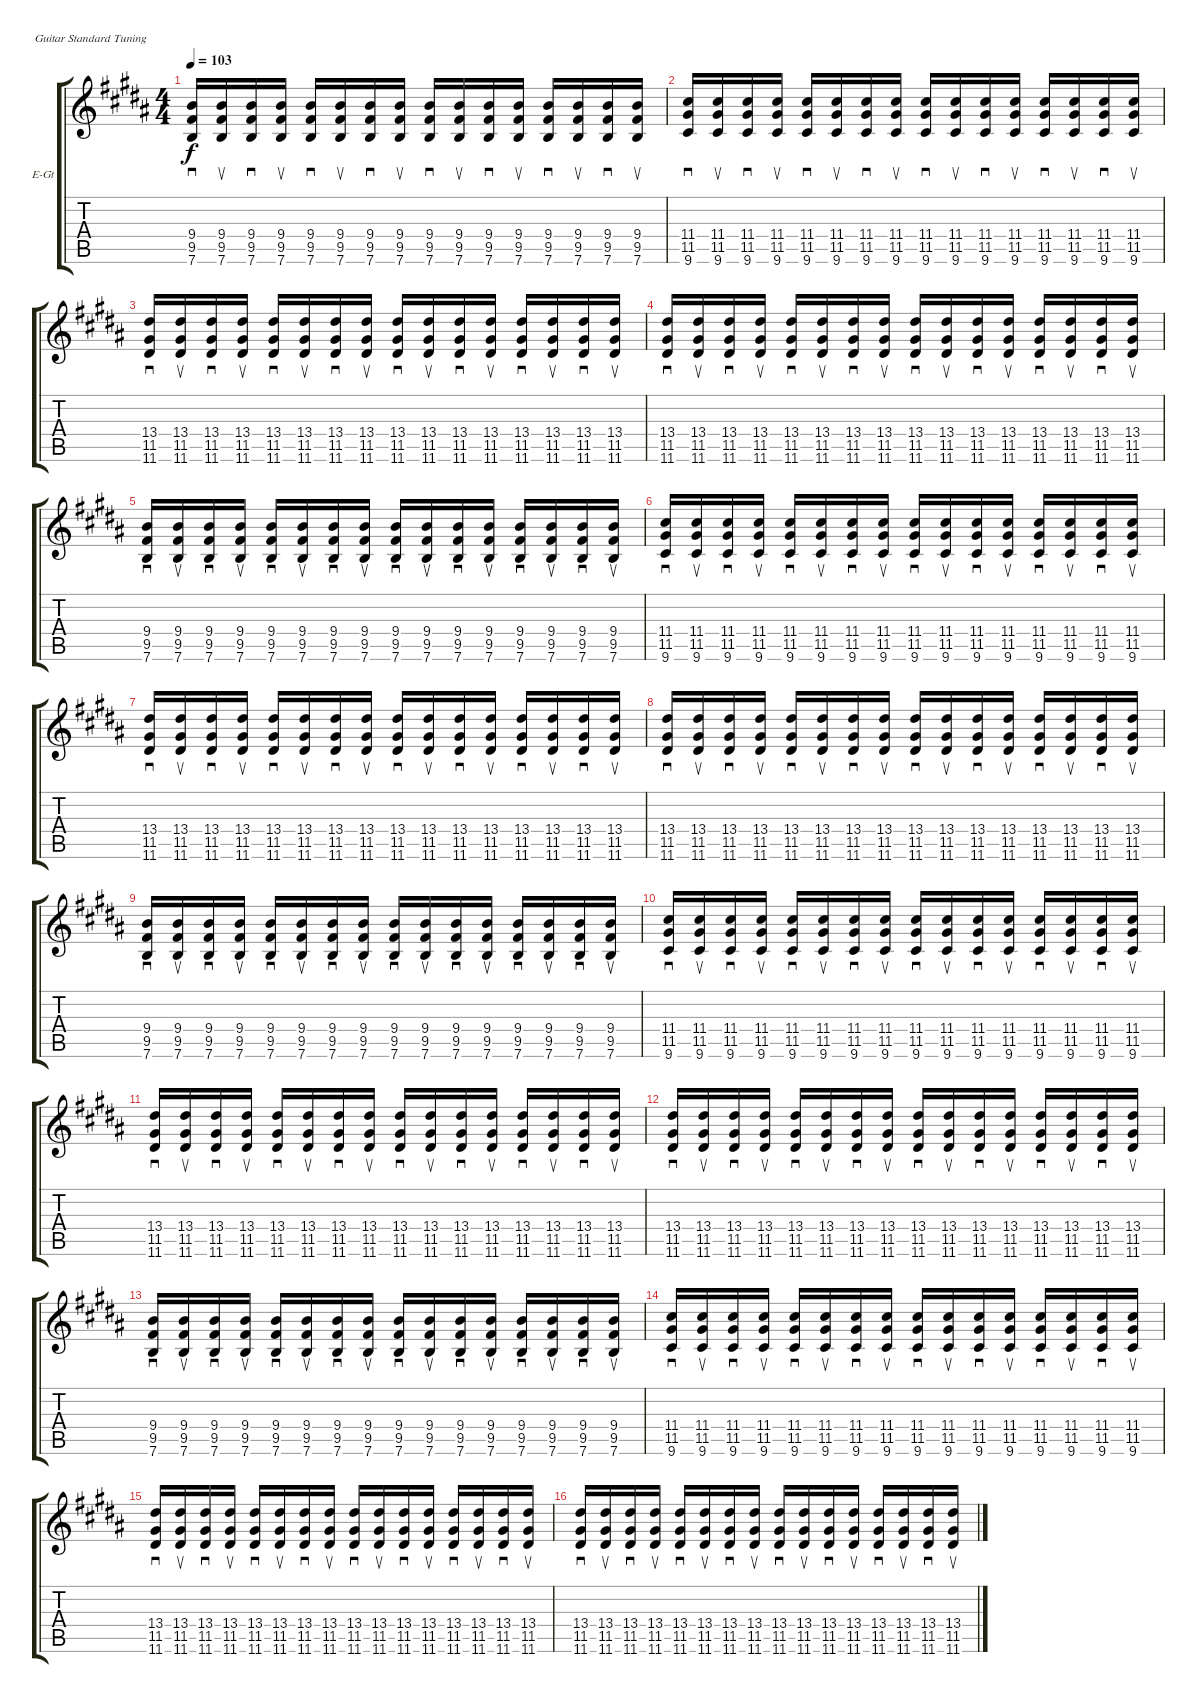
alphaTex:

\defaultSystemsLayout 4
\bracketExtendMode groupsimilarinstruments
\firstSystemTrackNameOrientation horizontal
\otherSystemsTrackNameOrientation horizontal
\track ("Distortion 1" "E-Gt") {instrument distortionguitar}
\staff {score tabs}
\tuning (E4 B3 G3 D3 A2 E2)
\ts (4 4)
\tempo 103
\clef g2
\scale
0.333333
\ks b
(7.6 9.5 9.4).16{sd dy f} (7.6 9.5 9.4).16{su} (7.6 9.5 9.4).16{sd} (7.6 9.5 9.4).16{su} (7.6 9.5 9.4).16{sd} (7.6 9.5 9.4).16{su} (7.6 9.5 9.4).16{sd} (7.6 9.5 9.4).16{su} (7.6 9.5 9.4).16{sd} (7.6 9.5 9.4).16{su} (7.6 9.5 9.4).16{sd} (7.6 9.5 9.4).16{su} (7.6 9.5 9.4).16{sd} (7.6 9.5 9.4).16{su} (7.6 9.5 9.4).16{sd} (7.6 9.5 9.4).16{su} |
\scale
0.333333 (9.6 11.5 11.4).16{sd} (9.6 11.5 11.4).16{su} (9.6 11.5 11.4).16{sd} (9.6 11.5 11.4).16{su} (9.6 11.5 11.4).16{sd} (9.6 11.5 11.4).16{su} (9.6 11.5 11.4).16{sd} (9.6 11.5 11.4).16{su} (9.6 11.5 11.4).16{sd} (9.6 11.5 11.4).16{su} (9.6 11.5 11.4).16{sd} (9.6 11.5 11.4).16{su} (9.6 11.5 11.4).16{sd} (9.6 11.5 11.4).16{su} (9.6 11.5 11.4).16{sd} (9.6 11.5 11.4).16{su} |
\scale
0.333333 (11.6 11.5 13.4).16{sd} (11.6 11.5 13.4).16{su} (11.6 11.5 13.4).16{sd} (11.6 11.5 13.4).16{su} (11.6 11.5 13.4).16{sd} (11.6 11.5 13.4).16{su} (11.6 11.5 13.4).16{sd} (11.6 11.5 13.4).16{su} (11.6 11.5 13.4).16{sd} (11.6 11.5 13.4).16{su} (11.6 11.5 13.4).16{sd} (11.6 11.5 13.4).16{su} (11.6 11.5 13.4).16{sd} (11.6 11.5 13.4).16{su} (11.6 11.5 13.4).16{sd} (11.6 11.5 13.4).16{su} |
\scale
0.333333 (11.6 11.5 13.4).16{sd} (11.6 11.5 13.4).16{su} (11.6 11.5 13.4).16{sd} (11.6 11.5 13.4).16{su} (11.6 11.5 13.4).16{sd} (11.6 11.5 13.4).16{su} (11.6 11.5 13.4).16{sd} (11.6 11.5 13.4).16{su} (11.6 11.5 13.4).16{sd} (11.6 11.5 13.4).16{su} (11.6 11.5 13.4).16{sd} (11.6 11.5 13.4).16{su} (11.6 11.5 13.4).16{sd} (11.6 11.5 13.4).16{su} (11.6 11.5 13.4).16{sd} (11.6 11.5 13.4).16{su} |
\scale
0.333333 (7.6 9.5 9.4).16{sd} (7.6 9.5 9.4).16{su} (7.6 9.5 9.4).16{sd} (7.6 9.5 9.4).16{su} (7.6 9.5 9.4).16{sd} (7.6 9.5 9.4).16{su} (7.6 9.5 9.4).16{sd} (7.6 9.5 9.4).16{su} (7.6 9.5 9.4).16{sd} (7.6 9.5 9.4).16{su} (7.6 9.5 9.4).16{sd} (7.6 9.5 9.4).16{su} (7.6 9.5 9.4).16{sd} (7.6 9.5 9.4).16{su} (7.6 9.5 9.4).16{sd} (7.6 9.5 9.4).16{su} |
\scale
0.333333 (9.6 11.5 11.4).16{sd} (9.6 11.5 11.4).16{su} (9.6 11.5 11.4).16{sd} (9.6 11.5 11.4).16{su} (9.6 11.5 11.4).16{sd} (9.6 11.5 11.4).16{su} (9.6 11.5 11.4).16{sd} (9.6 11.5 11.4).16{su} (9.6 11.5 11.4).16{sd} (9.6 11.5 11.4).16{su} (9.6 11.5 11.4).16{sd} (9.6 11.5 11.4).16{su} (9.6 11.5 11.4).16{sd} (9.6 11.5 11.4).16{su} (9.6 11.5 11.4).16{sd} (9.6 11.5 11.4).16{su} |
\scale
0.333333 (11.6 11.5 13.4).16{sd} (11.6 11.5 13.4).16{su} (11.6 11.5 13.4).16{sd} (11.6 11.5 13.4).16{su} (11.6 11.5 13.4).16{sd} (11.6 11.5 13.4).16{su} (11.6 11.5 13.4).16{sd} (11.6 11.5 13.4).16{su} (11.6 11.5 13.4).16{sd} (11.6 11.5 13.4).16{su} (11.6 11.5 13.4).16{sd} (11.6 11.5 13.4).16{su} (11.6 11.5 13.4).16{sd} (11.6 11.5 13.4).16{su} (11.6 11.5 13.4).16{sd} (11.6 11.5 13.4).16{su} |
\scale
0.333333 (11.6 11.5 13.4).16{sd} (11.6 11.5 13.4).16{su} (11.6 11.5 13.4).16{sd} (11.6 11.5 13.4).16{su} (11.6 11.5 13.4).16{sd} (11.6 11.5 13.4).16{su} (11.6 11.5 13.4).16{sd} (11.6 11.5 13.4).16{su} (11.6 11.5 13.4).16{sd} (11.6 11.5 13.4).16{su} (11.6 11.5 13.4).16{sd} (11.6 11.5 13.4).16{su} (11.6 11.5 13.4).16{sd} (11.6 11.5 13.4).16{su} (11.6 11.5 13.4).16{sd} (11.6 11.5 13.4).16{su} |
\scale
0.333333 (7.6 9.5 9.4).16{sd} (7.6 9.5 9.4).16{su} (7.6 9.5 9.4).16{sd} (7.6 9.5 9.4).16{su} (7.6 9.5 9.4).16{sd} (7.6 9.5 9.4).16{su} (7.6 9.5 9.4).16{sd} (7.6 9.5 9.4).16{su} (7.6 9.5 9.4).16{sd} (7.6 9.5 9.4).16{su} (7.6 9.5 9.4).16{sd} (7.6 9.5 9.4).16{su} (7.6 9.5 9.4).16{sd} (7.6 9.5 9.4).16{su} (7.6 9.5 9.4).16{sd} (7.6 9.5 9.4).16{su} |
\scale
0.333333 (9.6 11.5 11.4).16{sd} (9.6 11.5 11.4).16{su} (9.6 11.5 11.4).16{sd} (9.6 11.5 11.4).16{su} (9.6 11.5 11.4).16{sd} (9.6 11.5 11.4).16{su} (9.6 11.5 11.4).16{sd} (9.6 11.5 11.4).16{su} (9.6 11.5 11.4).16{sd} (9.6 11.5 11.4).16{su} (9.6 11.5 11.4).16{sd} (9.6 11.5 11.4).16{su} (9.6 11.5 11.4).16{sd} (9.6 11.5 11.4).16{su} (9.6 11.5 11.4).16{sd} (9.6 11.5 11.4).16{su} |
\scale
0.333333 (11.6 11.5 13.4).16{sd} (11.6 11.5 13.4).16{su} (11.6 11.5 13.4).16{sd} (11.6 11.5 13.4).16{su} (11.6 11.5 13.4).16{sd} (11.6 11.5 13.4).16{su} (11.6 11.5 13.4).16{sd} (11.6 11.5 13.4).16{su} (11.6 11.5 13.4).16{sd} (11.6 11.5 13.4).16{su} (11.6 11.5 13.4).16{sd} (11.6 11.5 13.4).16{su} (11.6 11.5 13.4).16{sd} (11.6 11.5 13.4).16{su} (11.6 11.5 13.4).16{sd} (11.6 11.5 13.4).16{su} |
\scale
0.333333 (11.6 11.5 13.4).16{sd} (11.6 11.5 13.4).16{su} (11.6 11.5 13.4).16{sd} (11.6 11.5 13.4).16{su} (11.6 11.5 13.4).16{sd} (11.6 11.5 13.4).16{su} (11.6 11.5 13.4).16{sd} (11.6 11.5 13.4).16{su} (11.6 11.5 13.4).16{sd} (11.6 11.5 13.4).16{su} (11.6 11.5 13.4).16{sd} (11.6 11.5 13.4).16{su} (11.6 11.5 13.4).16{sd} (11.6 11.5 13.4).16{su} (11.6 11.5 13.4).16{sd} (11.6 11.5 13.4).16{su} |
\scale
0.333333 (7.6 9.5 9.4).16{sd} (7.6 9.5 9.4).16{su} (7.6 9.5 9.4).16{sd} (7.6 9.5 9.4).16{su} (7.6 9.5 9.4).16{sd} (7.6 9.5 9.4).16{su} (7.6 9.5 9.4).16{sd} (7.6 9.5 9.4).16{su} (7.6 9.5 9.4).16{sd} (7.6 9.5 9.4).16{su} (7.6 9.5 9.4).16{sd} (7.6 9.5 9.4).16{su} (7.6 9.5 9.4).16{sd} (7.6 9.5 9.4).16{su} (7.6 9.5 9.4).16{sd} (7.6 9.5 9.4).16{su} |
\scale
0.333333 (9.6 11.5 11.4).16{sd} (9.6 11.5 11.4).16{su} (9.6 11.5 11.4).16{sd} (9.6 11.5 11.4).16{su} (9.6 11.5 11.4).16{sd} (9.6 11.5 11.4).16{su} (9.6 11.5 11.4).16{sd} (9.6 11.5 11.4).16{su} (9.6 11.5 11.4).16{sd} (9.6 11.5 11.4).16{su} (9.6 11.5 11.4).16{sd} (9.6 11.5 11.4).16{su} (9.6 11.5 11.4).16{sd} (9.6 11.5 11.4).16{su} (9.6 11.5 11.4).16{sd} (9.6 11.5 11.4).16{su} |
\scale
0.333333 (11.6 11.5 13.4).16{sd} (11.6 11.5 13.4).16{su} (11.6 11.5 13.4).16{sd} (11.6 11.5 13.4).16{su} (11.6 11.5 13.4).16{sd} (11.6 11.5 13.4).16{su} (11.6 11.5 13.4).16{sd} (11.6 11.5 13.4).16{su} (11.6 11.5 13.4).16{sd} (11.6 11.5 13.4).16{su} (11.6 11.5 13.4).16{sd} (11.6 11.5 13.4).16{su} (11.6 11.5 13.4).16{sd} (11.6 11.5 13.4).16{su} (11.6 11.5 13.4).16{sd} (11.6 11.5 13.4).16{su} |
\scale
0.333333 (11.6 11.5 13.4).16{sd} (11.6 11.5 13.4).16{su} (11.6 11.5 13.4).16{sd} (11.6 11.5 13.4).16{su} (11.6 11.5 13.4).16{sd} (11.6 11.5 13.4).16{su} (11.6 11.5 13.4).16{sd} (11.6 11.5 13.4).16{su} (11.6 11.5 13.4).16{sd} (11.6 11.5 13.4).16{su} (11.6 11.5 13.4).16{sd} (11.6 11.5 13.4).16{su} (11.6 11.5 13.4).16{sd} (11.6 11.5 13.4).16{su} (11.6 11.5 13.4).16{sd} (11.6 11.5 13.4).16{su}
